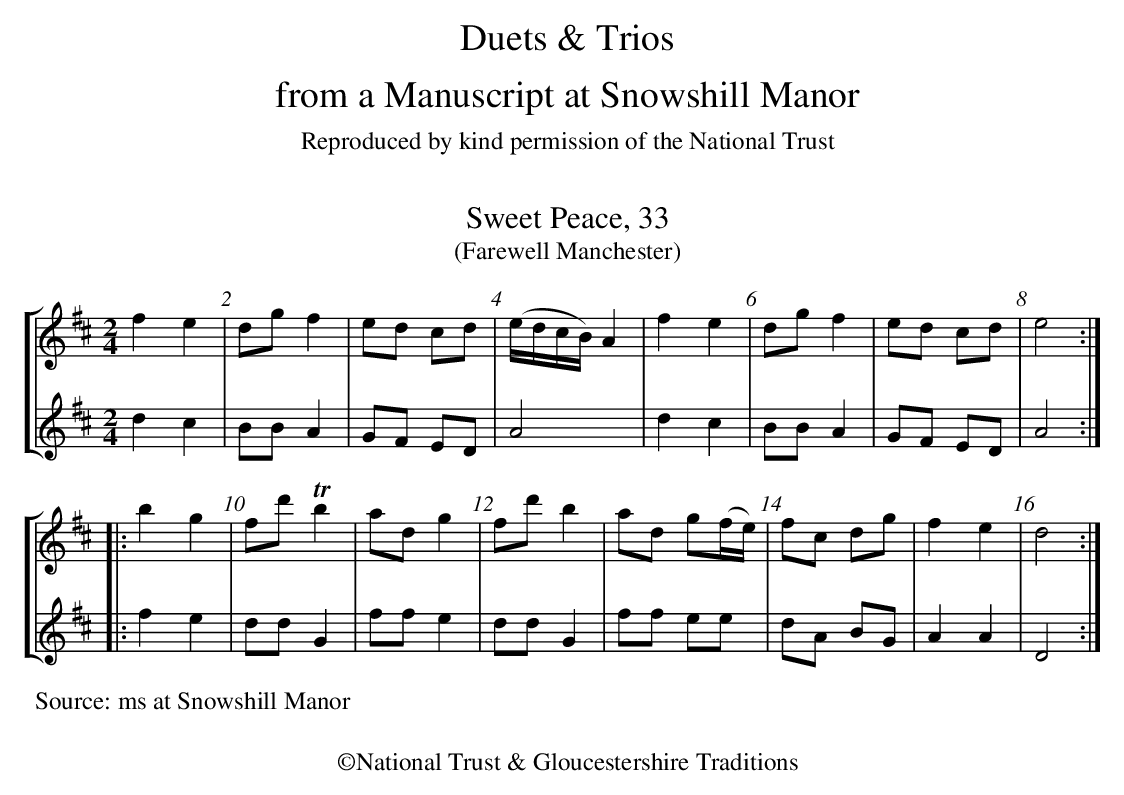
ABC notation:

X:1
T:Sweet Peace, 33
T:(Farewell Manchester)
%%staves [1 2]
M:2/4
L:1/8
K:D
V:1
f2 e2 | dg f2 | ed cd | (e/d/c/B/) A2 |\
f2 e2 | dg f2 | ed cd | e4 :|
V:2
d2 c2 | BB A2 | GF ED | A4 |\
d2 c2 | BB A2 | GF ED | A4 :|
V:1
|: b2 g2 | fd' Tb2 | ad g2 | fd' b2 |\
ad g(f/e/) | fc dg | f2 e2 | d4 :|
V:2
|: f2 e2 | dd G2 | ff e2 | dd G2 |\
ff ee | dA BG | A2 A2 | D4 :|
